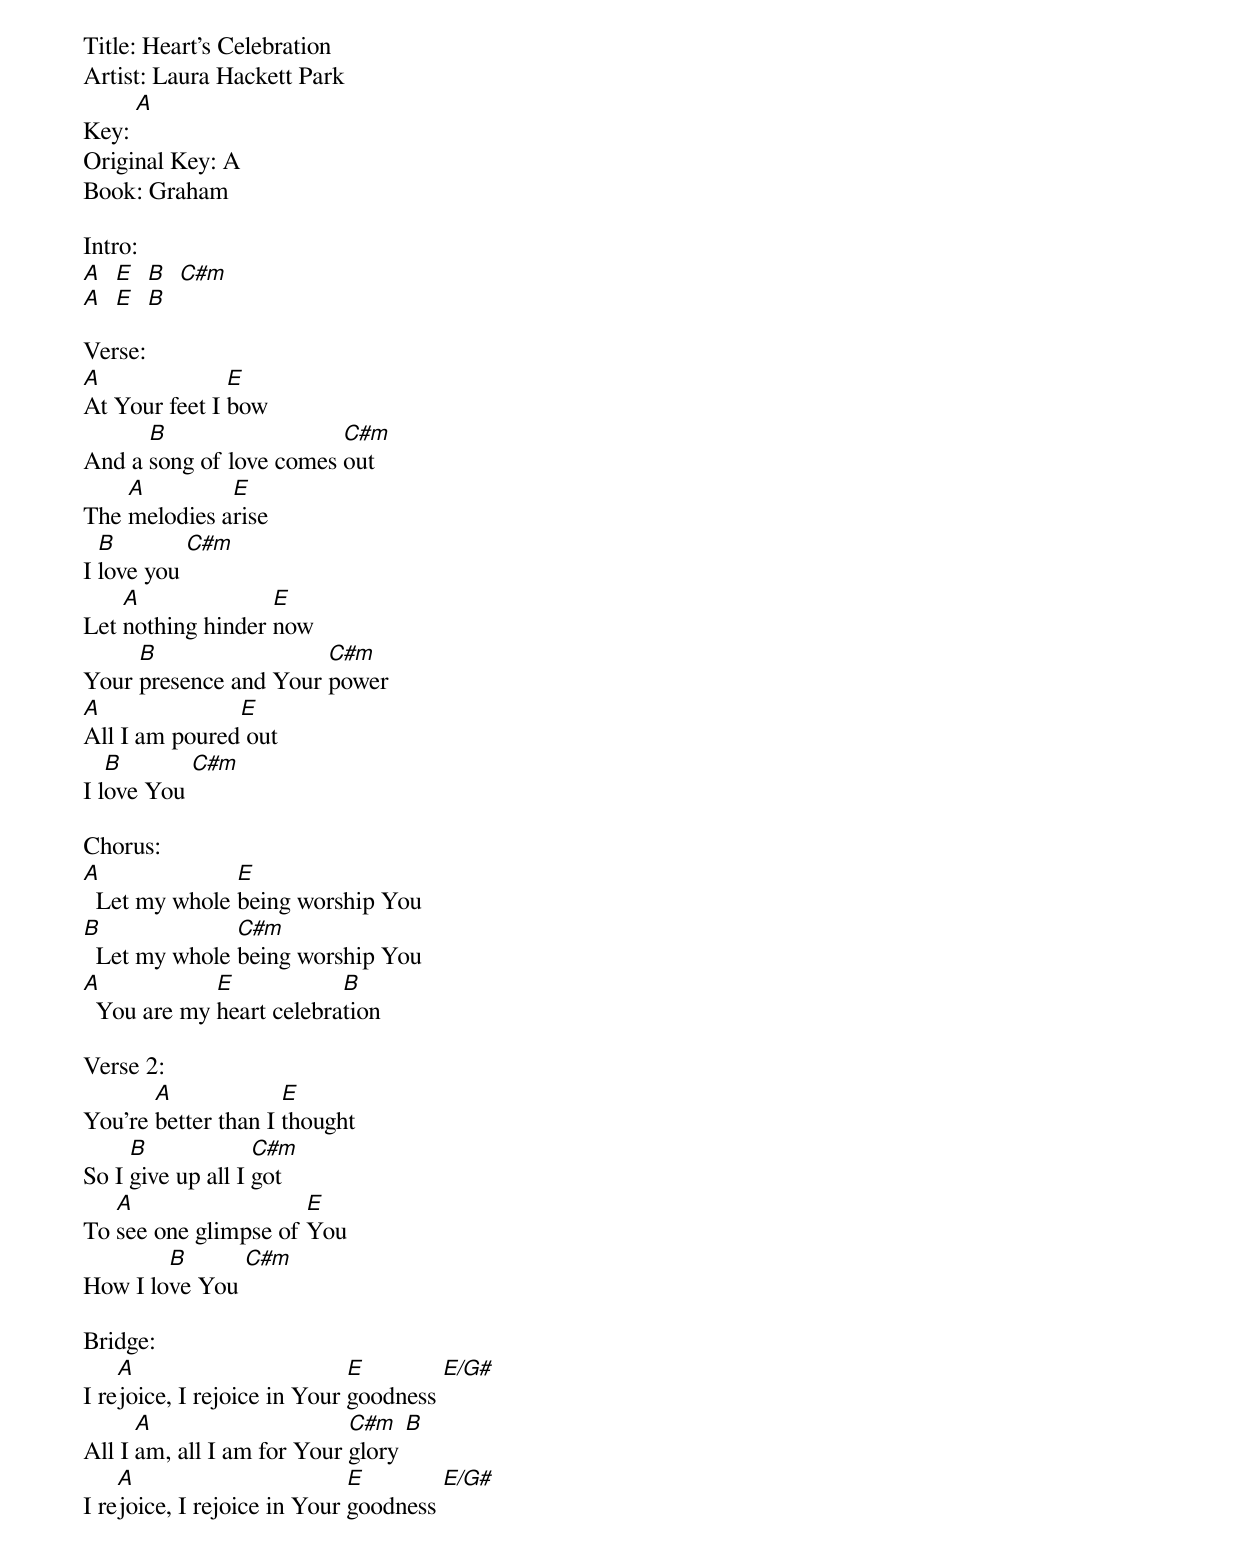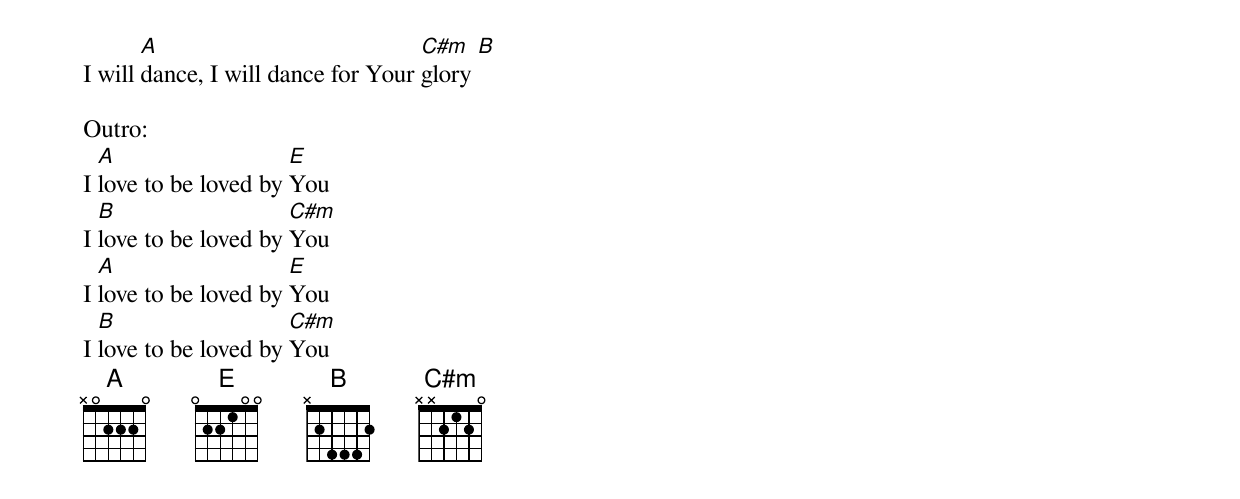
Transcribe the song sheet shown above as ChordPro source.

Title: Heart's Celebration
Artist: Laura Hackett Park
Key: [A]
Original Key: A
Book: Graham

Intro:
[A]  [E]  [B]  [C#m]
[A]  [E]  [B]

Verse:
[A]At Your feet I [E]bow
And a [B]song of love comes [C#m]out
The [A]melodies a[E]rise
I [B]love you [C#m]
Let [A]nothing hinder [E]now
Your [B]presence and Your [C#m]power
[A]All I am poured[E] out
I l[B]ove You [C#m]

Chorus:
[A]  Let my whole [E]being worship You
[B]  Let my whole [C#m]being worship You
[A]  You are my [E]heart celebra[B]tion

Verse 2:
You’re [A]better than I [E]thought
So I [B]give up all I [C#m]got
To [A]see one glimpse of [E]You
How I lo[B]ve You [C#m]

Bridge:
I re[A]joice, I rejoice in Your [E]goodness [E/G#]
All I [A]am, all I am for Your [C#m]glory [B]
I re[A]joice, I rejoice in Your [E]goodness [E/G#]
I will [A]dance, I will dance for Your [C#m]glory [B]

Outro:
I [A]love to be loved by [E]You
I [B]love to be loved by [C#m]You
I [A]love to be loved by [E]You
I [B]love to be loved by [C#m]You
